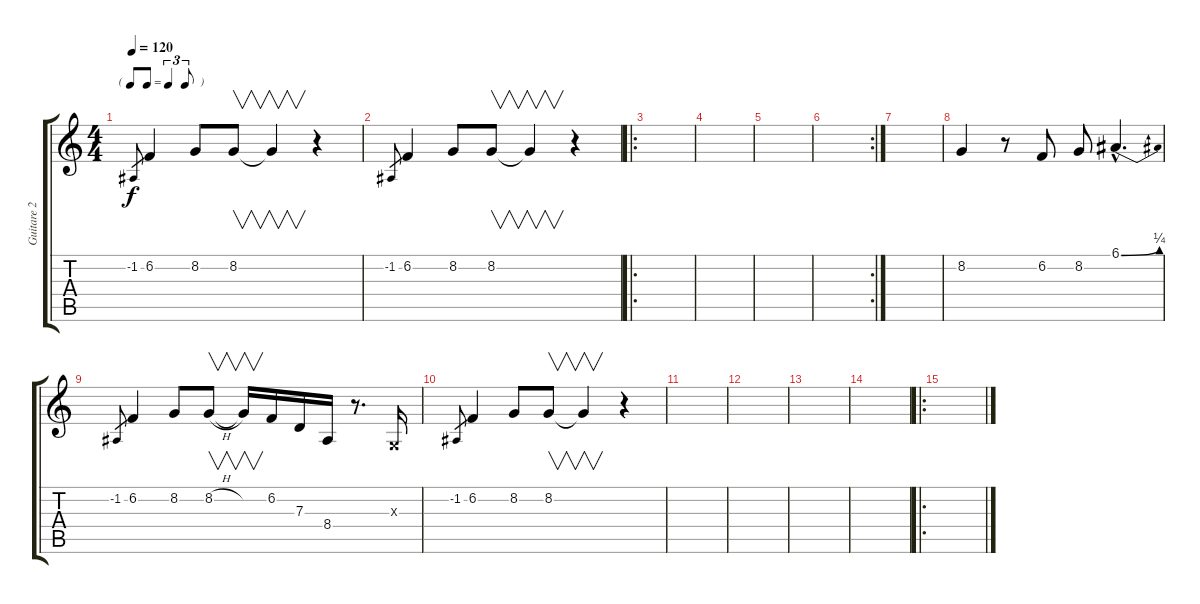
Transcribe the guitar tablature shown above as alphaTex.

\track ("Guitare 2" "Guitare 2") {instrument sitar}
\staff {score tabs}
\tuning (E4 B3 G3 D3 A2 E2) {hide}
\ts (4 4)
\tf triplet8th
\tempo 120
\clef g2
\ks c
-1.2.8{gr dy f} 6.2.4 8.2.8 8.2.8{v} 8.2{t}.4{v} r.4 |
-1.2.8{gr} 6.2.4 8.2.8 8.2.8{v} 8.2{t}.4{v} r.4 |
\ro
|
|
|
\rc 2
|
|
8.2.4{volume 16 instrument distortionguitar} r.8 6.2.8 8.2.8 6.1{be (bend 0 0 60 1) hac}.4{d} |
-1.2.8{gr} 6.2.4 8.2.8 8.2{h}.8{v} 8.2{t}.16{v} 6.2.16 7.3.16 8.4.16 r.8{d} 0.3{x}.16 |
-1.2.8{gr} 6.2.4 8.2.8 8.2.8{v} 8.2{t}.4{v} r.4 |
|
|
|
|
\ro
